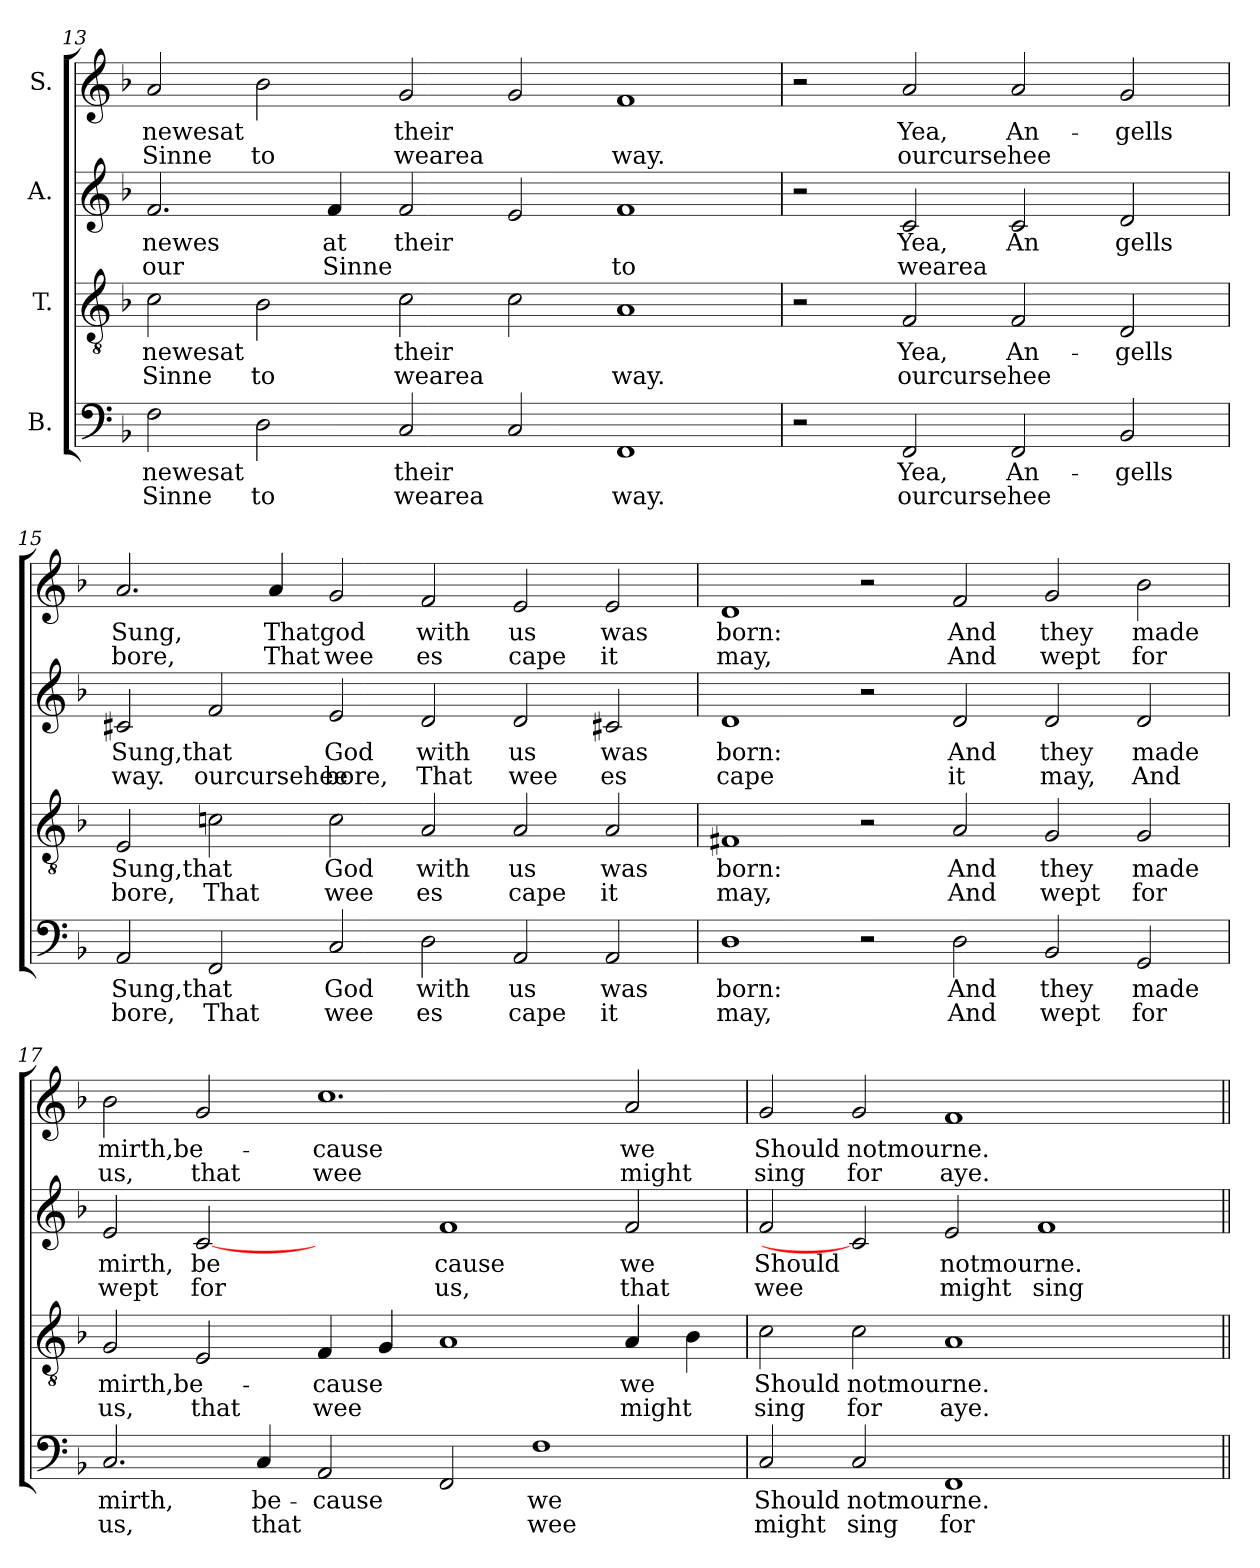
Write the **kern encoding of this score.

**kern	**text	**text	**kern	**text	**text	**kern	**text	**text	**kern	**text	**text
*part4	*part4	*part4	*part3	*part3	*part3	*part2	*part2	*part2	*part1	*part1	*part1
*staff4	*staff4	*staff4	*staff3	*staff3	*staff3	*staff2	*staff2	*staff2	*staff1	*staff1	*staff1
*I"B.	*	*	*I"T.	*	*	*I"A.	*	*	*I"S.	*	*
*clefF4	*	*	*clefGv2	*	*	*clefG2	*	*	*clefG2	*	*
*k[b-]	*	*	*k[b-]	*	*	*k[b-]	*	*	*k[b-]	*	*
*F:	*	*	*F:	*	*	*F:	*	*	*F:	*	*
=13	=13	=13	=13	=13	=13	=13	=13	=13	=13	=13	=13
!	!LO:LY:b	!LO:LY:b	!	!LO:LY:b	!LO:LY:b	!	!LO:LY:b	!LO:LY:b	!	!LO:LY:b	!LO:LY:b
2F\	newesat	Sinne	2c\	newesat	Sinne	2.f/	newes	our	2a/	newesat	Sinne
!	!	!LO:LY:b	!	!	!LO:LY:b	!	!	!	!	!	!LO:LY:b
2D\	.	to	2B-\	.	to	.	.	.	2b-\	.	to
!	!	!	!	!	!	!	!LO:LY:b	!LO:LY:b	!	!	!
.	.	.	.	.	.	4f/	at	Sinne	.	.	.
!	!LO:LY:b	!LO:LY:b	!	!LO:LY:b	!LO:LY:b	!	!LO:LY:b	!	!	!LO:LY:b	!LO:LY:b
2C/	their	wearea	2c\	their	wearea	2f/	their	.	2g/	their	wearea
2C/	.	.	2c\	.	.	2e/	.	.	2g/	.	.
!	!	!LO:LY:b	!	!	!LO:LY:b	!	!	!LO:LY:b	!	!	!LO:LY:b
1FF	.	way.	1A	.	way.	1f	.	to	1f	.	way.
!!LO:PB:g=z
=14	=14	=14	=14	=14	=14	=14	=14	=14	=14	=14	=14
2r	.	.	2r	.	.	2r	.	.	2r	.	.
!	!LO:LY:b	!LO:LY:b	!	!LO:LY:b	!LO:LY:b	!	!LO:LY:b	!LO:LY:b	!	!LO:LY:b	!LO:LY:b
2FF/	Yea,	ourcursehee	2F/	Yea,	ourcursehee	2c/	Yea,	wearea	2a/	Yea,	ourcursehee
!	!LO:LY:b	!	!	!LO:LY:b	!	!	!LO:LY:b	!	!	!LO:LY:b	!
2FF/	An-	.	2F/	An-	.	2c/	An	.	2a/	An-	.
!	!LO:LY:b	!	!	!LO:LY:b	!	!	!LO:LY:b	!	!	!LO:LY:b	!
2BB-/	-gells	.	2D/	-gells	.	2d/	gells	.	2g/	-gells	.
=15	=15	=15	=15	=15	=15	=15	=15	=15	=15	=15	=15
!	!LO:LY:b	!LO:LY:b	!	!LO:LY:b	!LO:LY:b	!	!LO:LY:b	!LO:LY:b	!	!LO:LY:b	!LO:LY:b
2AA/	Sung,that	bore,	2E/	Sung,that	bore,	2c#X/	Sung,that	way.	2.a/	Sung,	bore,
!	!	!LO:LY:b	!	!	!LO:LY:b	!	!	!LO:LY:b	!	!	!
2FF/	.	That	2cn\	.	That	2f/	.	ourcursehee	.	.	.
!	!	!	!	!	!	!	!	!	!	!LO:LY:b	!LO:LY:b
.	.	.	.	.	.	.	.	.	4a/	Thatgod	That
!	!LO:LY:b	!LO:LY:b	!	!LO:LY:b	!LO:LY:b	!	!LO:LY:b	!LO:LY:b	!	!	!LO:LY:b
2C/	God	wee	2c\	God	wee	2e/	God	bore,	2g/	.	wee
!	!LO:LY:b	!LO:LY:b	!	!LO:LY:b	!LO:LY:b	!	!LO:LY:b	!LO:LY:b	!	!LO:LY:b	!LO:LY:b
2D\	with	es	2A/	with	es	2d/	with	That	2f/	with	es
!	!LO:LY:b	!LO:LY:b	!	!LO:LY:b	!LO:LY:b	!	!LO:LY:b	!LO:LY:b	!	!LO:LY:b	!LO:LY:b
2AA/	us	cape	2A/	us	cape	2d/	us	wee	2e/	us	cape
!	!LO:LY:b	!LO:LY:b	!	!LO:LY:b	!LO:LY:b	!	!LO:LY:b	!LO:LY:b	!	!LO:LY:b	!LO:LY:b
2AA/	was	it	2A/	was	it	2c#X/	was	es	2e/	was	it
=16	=16	=16	=16	=16	=16	=16	=16	=16	=16	=16	=16
!	!LO:LY:b	!LO:LY:b	!	!LO:LY:b	!LO:LY:b	!	!LO:LY:b	!LO:LY:b	!	!LO:LY:b	!LO:LY:b
1D	born:	may,	1F#X	born:	may,	1d	born:	cape	1d	born:	may,
2r	.	.	2r	.	.	2r	.	.	2r	.	.
!	!LO:LY:b	!LO:LY:b	!	!LO:LY:b	!LO:LY:b	!	!LO:LY:b	!LO:LY:b	!	!LO:LY:b	!LO:LY:b
2D\	And	And	2A/	And	And	2d/	And	it	2f/	And	And
!	!LO:LY:b	!LO:LY:b	!	!LO:LY:b	!LO:LY:b	!	!LO:LY:b	!LO:LY:b	!	!LO:LY:b	!LO:LY:b
2BB-/	they	wept	2G/	they	wept	2d/	they	may,	2g/	they	wept
!	!LO:LY:b	!LO:LY:b	!	!LO:LY:b	!LO:LY:b	!	!LO:LY:b	!LO:LY:b	!	!LO:LY:b	!LO:LY:b
2GG/	made	for	2G/	made	for	2d/	made	And	2b-\	made	for
=17	=17	=17	=17	=17	=17	=17	=17	=17	=17	=17	=17
!	!LO:LY:b	!LO:LY:b	!	!LO:LY:b	!LO:LY:b	!	!LO:LY:b	!LO:LY:b	!	!LO:LY:b	!LO:LY:b
2.C/	mirth,	us,	2G/	mirth,be-	us,	2e/	mirth,	wept	2b-\	mirth,be-	us,
!	!	!	!	!	!LO:LY:b	!	!LO:LY:b	!LO:LY:b	!	!	!LO:LY:b
.	.	.	2E/	.	that	[2c	be	for	2g/	.	that
!	!LO:LY:b	!LO:LY:b	!	!	!	!	!	!	!	!	!
4C/	be-	that	.	.	.	.	.	.	.	.	.
!	!LO:LY:b	!	!	!LO:LY:b	!LO:LY:b	!	!	!	!	!LO:LY:b	!LO:LY:b
2AA/	-cause	.	4F/	-cause	wee	2ryy	.	.	1.cc	-cause	wee
.	.	.	4G/	.	.	.	.	.	.	.	.
!	!	!	!	!	!	!	!LO:LY:b	!LO:LY:b	!	!	!
2FF/	.	.	1A	.	.	1f	cause	us,	.	.	.
!	!LO:LY:b	!LO:LY:b	!	!	!	!	!	!	!	!	!
1F	we	wee	.	.	.	.	.	.	.	.	.
!	!	!	!	!LO:LY:b	!LO:LY:b	!	!LO:LY:b	!LO:LY:b	!	!LO:LY:b	!LO:LY:b
.	.	.	4A/	we	might	2f/	we	that	2a/	we	might
.	.	.	4B-\	.	.	.	.	.	.	.	.
!!LO:LB:g=z
=18	=18	=18	=18	=18	=18	=18	=18	=18	=18	=18	=18
!	!LO:LY:b	!LO:LY:b	!	!LO:LY:b	!LO:LY:b	!	!LO:LY:b	!LO:LY:b	!	!LO:LY:b	!LO:LY:b
2C/	Should	might	2c\	Should	sing	2f/	Should	wee	2g/	Should	sing
!	!LO:LY:b	!LO:LY:b	!	!LO:LY:b	!LO:LY:b	!	!	!	!	!LO:LY:b	!LO:LY:b
2C/	notmourne.	sing	2c\	notmourne.	for	2c]	.	.	2g/	notmourne.	for
!	!	!LO:LY:b	!	!	!LO:LY:b	!	!LO:LY:b	!LO:LY:b	!	!	!LO:LY:b
1FF	.	for	1A	.	aye.	2e/	notmourne.	might	1f	.	aye.
!	!	!	!	!	!	!	!	!LO:LY:b	!	!	!
.	.	.	.	.	.	1f	.	sing	.	.	.
2ryy	.	.	2ryy	.	.	.	.	.	2ryy	.	.
=||	=||	=||	=||	=||	=||	=||	=||	=||	=||	=||	=||
*-	*-	*-	*-	*-	*-	*-	*-	*-	*-	*-	*-
